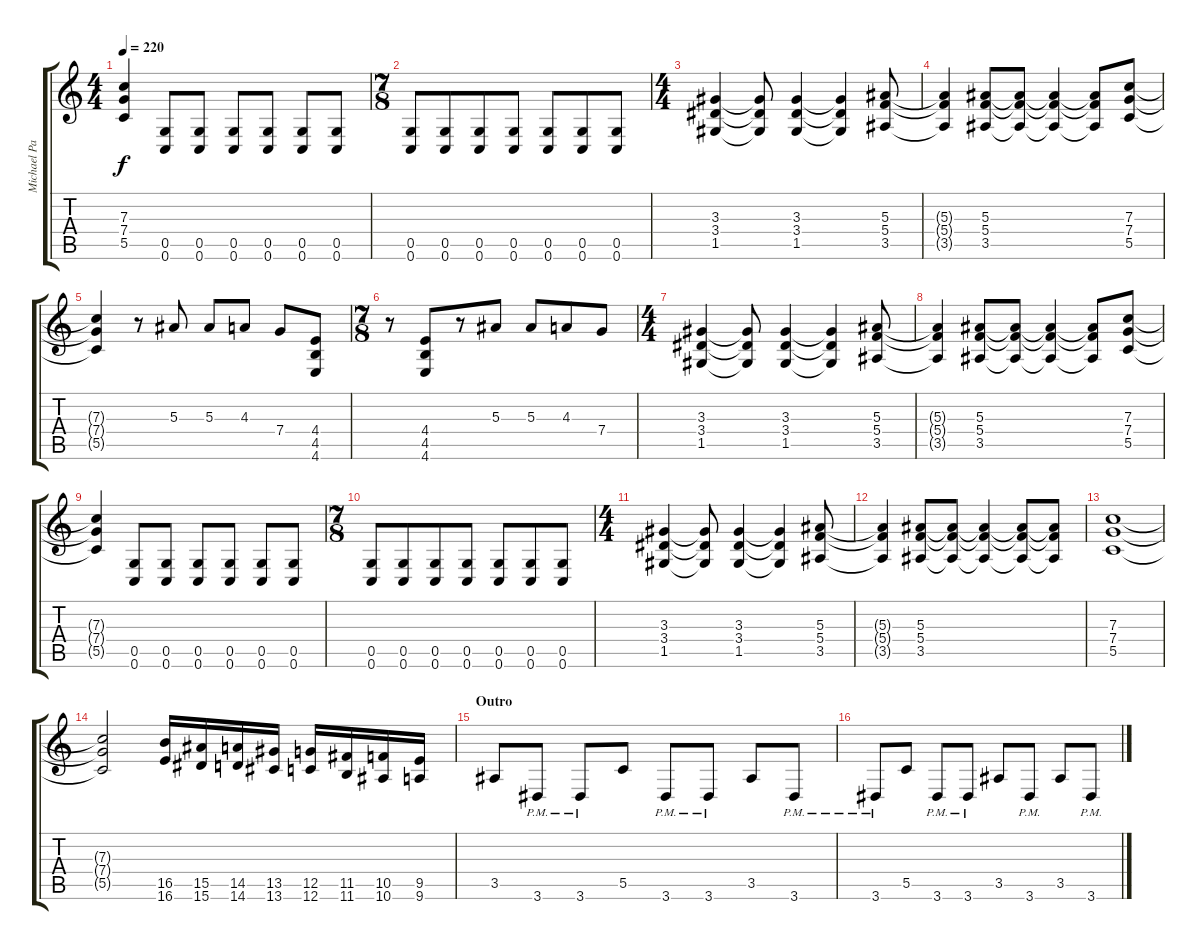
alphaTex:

\track ("Michael Padget" "Michael Pa") {instrument distortionguitar}
\staff {score tabs}
\tuning (D4 A3 F3 C3 G2 C2) {hide}
\ts (4 4)
\tempo 220
\clef g2
\ks c
(7.3{t} 7.4{t} 5.5{t}).4{dy f} (0.5 0.6).8 (0.5 0.6).8 (0.5 0.6).8 (0.5 0.6).8 (0.5 0.6).8 (0.5 0.6).8 |
\ts (7 8)
(0.5 0.6).8 (0.5 0.6).8 (0.5 0.6).8 (0.5 0.6).8 (0.5 0.6).8 (0.5 0.6).8 (0.5 0.6).8 |
\ts (4 4)
(3.3 3.4 1.5).4 (3.3{t} 3.4{t} 1.5{t}).8 (3.3 3.4 1.5).4 (3.3{t} 3.4{t} 1.5{t}).4 (5.3 5.4 3.5).8 |
(5.3{t} 5.4{t} 3.5{t}).4 (5.3 5.4 3.5).8 (5.3{t} 5.4{t} 3.5{t}).8 (5.3{t} 5.4{t} 3.5{t}).4 (5.3{t} 5.4{t} 3.5{t}).8 (7.3 7.4 5.5).8 |
(7.3{t} 7.4{t} 5.5{t}).4 r.8 5.3.8 5.3.8 4.3.8 7.4.8 (4.4 4.5 4.6).8 |
\ts (7 8)
r.8 (4.4 4.5 4.6).8 r.8 5.3.8 5.3.8 4.3.8 7.4.8 |
\ts (4 4)
(3.3 3.4 1.5).4 (3.3{t} 3.4{t} 1.5{t}).8 (3.3 3.4 1.5).4 (3.3{t} 3.4{t} 1.5{t}).4 (5.3 5.4 3.5).8 |
(5.3{t} 5.4{t} 3.5{t}).4 (5.3 5.4 3.5).8 (5.3{t} 5.4{t} 3.5{t}).8 (5.3{t} 5.4{t} 3.5{t}).4 (5.3{t} 5.4{t} 3.5{t}).8 (7.3 7.4 5.5).8 |
(7.3{t} 7.4{t} 5.5{t}).4 (0.5 0.6).8 (0.5 0.6).8 (0.5 0.6).8 (0.5 0.6).8 (0.5 0.6).8 (0.5 0.6).8 |
\ts (7 8)
(0.5 0.6).8 (0.5 0.6).8 (0.5 0.6).8 (0.5 0.6).8 (0.5 0.6).8 (0.5 0.6).8 (0.5 0.6).8 |
\ts (4 4)
(3.3 3.4 1.5).4 (3.3{t} 3.4{t} 1.5{t}).8 (3.3 3.4 1.5).4 (3.3{t} 3.4{t} 1.5{t}).4 (5.3 5.4 3.5).8 |
(5.3{t} 5.4{t} 3.5{t}).4 (5.3 5.4 3.5).8 (5.3{t} 5.4{t} 3.5{t}).8 (5.3{t} 5.4{t} 3.5{t}).4 (5.3{t} 5.4{t} 3.5{t}).8 (5.3{t} 5.4{t} 3.5{t}).8 |
(7.3 7.4 5.5).1 |
(7.3{t} 7.4{t} 5.5{t}).2 (16.5 16.6).16{instrument guitarfretnoise} (15.5 15.6).16 (14.5 14.6).16 (13.5 13.6).16 (12.5 12.6).16 (11.5 11.6).16 (10.5 10.6).16 (9.5 9.6).16 |
\section ("" "Outro")
3.5.8{instrument distortionguitar} 3.6{pm}.8 3.6{pm}.8 5.5.8 3.6{pm}.8 3.6{pm}.8 3.5.8 3.6{pm}.8 |
3.6{pm}.8 5.5.8 3.6{pm}.8 3.6{pm}.8 3.5.8 3.6{pm}.8 3.5.8 3.6{pm}.8
